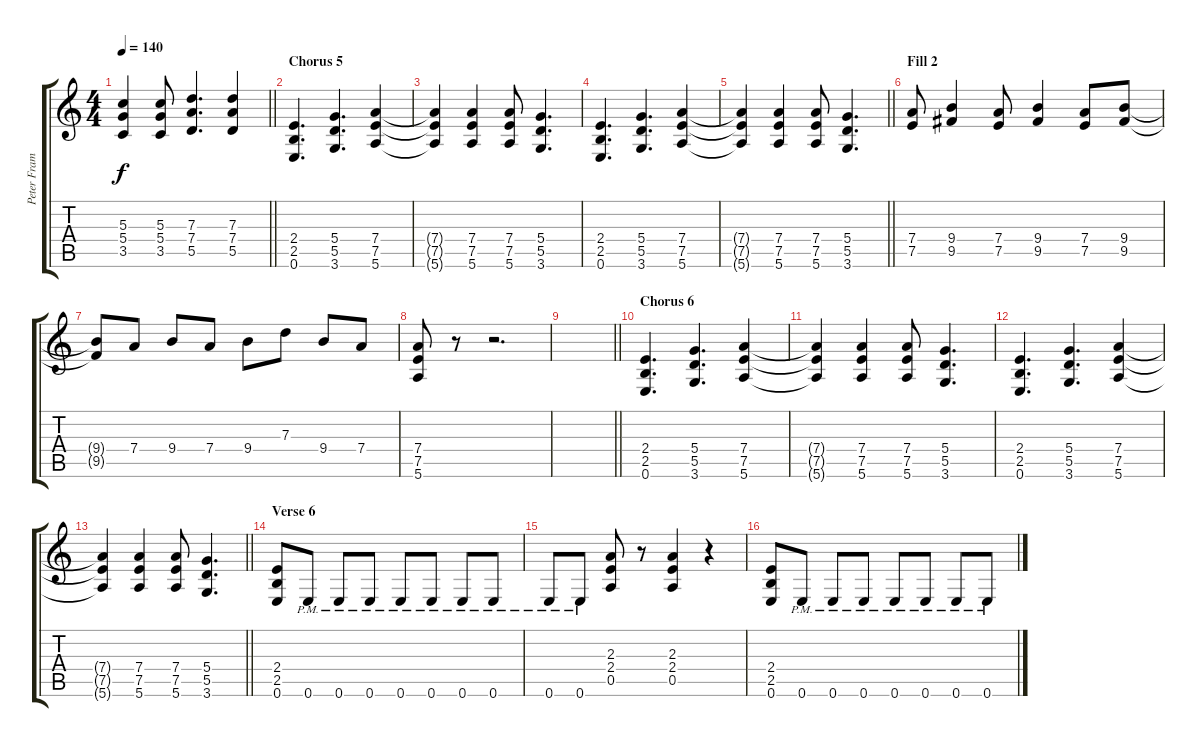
\track ("Peter Frampton (Guitar)" "Peter Fram") {instrument overdrivenguitar bank 255}
\staff {score tabs}
\tuning (E4 B3 G3 D3 A2 E2) {hide}
\ts (4 4)
\tempo 140
\clef g2
\barLineRight lightlight
\ks c
(5.3 5.4 3.5).4{dy f} (5.3 5.4 3.5).8 (7.3 7.4 5.5).4{d} (7.3 7.4 5.5).4 |
\section ("" "Chorus 5")
(2.4 2.5 0.6).4{d} (5.4 5.5 3.6).4{d} (7.4 7.5 5.6).4 |
(7.4{t} 7.5{t} 5.6{t}).4 (7.4 7.5 5.6).4 (7.4 7.5 5.6).8 (5.4 5.5 3.6).4{d} |
(2.4 2.5 0.6).4{d} (5.4 5.5 3.6).4{d} (7.4 7.5 5.6).4 |
\barLineRight lightlight
(7.4{t} 7.5{t} 5.6{t}).4 (7.4 7.5 5.6).4 (7.4 7.5 5.6).8 (5.4 5.5 3.6).4{d} |
\section ("" "Fill 2")
(7.4 7.5).8 (9.4 9.5).4 (7.4 7.5).8 (9.4 9.5).4 (7.4 7.5).8 (9.4 9.5).8 |
(9.4{t} 9.5{t}).8 7.4.8 9.4.8 7.4.8 9.4.8 7.3.8 9.4.8 7.4.8 |
(7.4 7.5 5.6).8 r.8 r.2{d} |
\barLineRight lightlight
|
\section ("" "Chorus 6")
(2.4 2.5 0.6).4{d} (5.4 5.5 3.6).4{d} (7.4 7.5 5.6).4 |
(7.4{t} 7.5{t} 5.6{t}).4 (7.4 7.5 5.6).4 (7.4 7.5 5.6).8 (5.4 5.5 3.6).4{d} |
(2.4 2.5 0.6).4{d} (5.4 5.5 3.6).4{d} (7.4 7.5 5.6).4 |
\barLineRight lightlight
(7.4{t} 7.5{t} 5.6{t}).4 (7.4 7.5 5.6).4 (7.4 7.5 5.6).8 (5.4 5.5 3.6).4{d} |
\section ("" "Verse 6")
(2.4 2.5 0.6).8 0.6{pm}.8 0.6{pm}.8 0.6{pm}.8 0.6{pm}.8 0.6{pm}.8 0.6{pm}.8 0.6{pm}.8 |
0.6{pm}.8 0.6{pm}.8 (2.3 2.4 0.5).8 r.8 (2.3 2.4 0.5).4 r.4 |
(2.4 2.5 0.6).8 0.6{pm}.8 0.6{pm}.8 0.6{pm}.8 0.6{pm}.8 0.6{pm}.8 0.6{pm}.8 0.6{pm}.8
